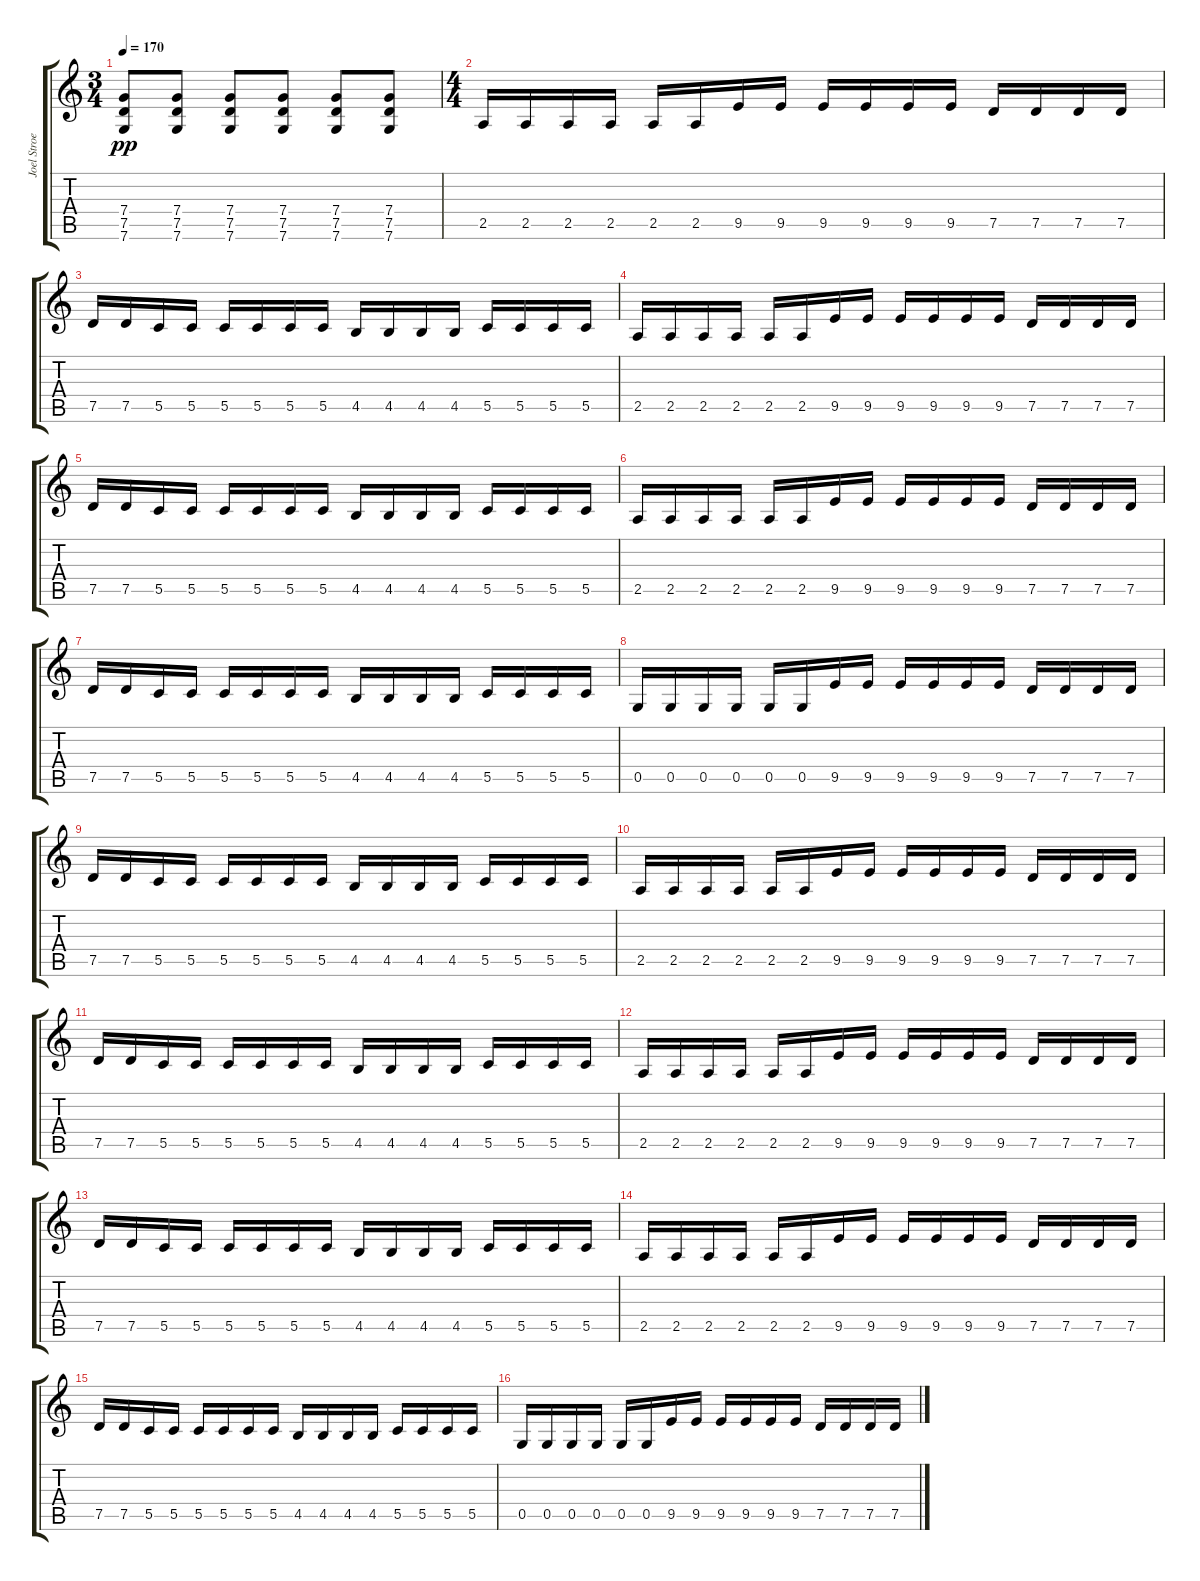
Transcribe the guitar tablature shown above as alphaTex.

\track ("Joel Stroetzel 2" "Joel Stroe") {instrument distortionguitar}
\staff {score tabs}
\tuning (D4 A3 F3 C3 G2 C2) {hide}
\ts (3 4)
\tempo 170
\clef g2
\ks c
(7.4 7.5 7.6).8{dy pp} (7.4 7.5 7.6).8 (7.4 7.5 7.6).8 (7.4 7.5 7.6).8 (7.4 7.5 7.6).8 (7.4 7.5 7.6).8 |
\ts (4 4)
2.5.16 2.5.16 2.5.16 2.5.16 2.5.16 2.5.16 9.5.16 9.5.16 9.5.16 9.5.16 9.5.16 9.5.16 7.5.16 7.5.16 7.5.16 7.5.16 |
7.5.16 7.5.16 5.5.16 5.5.16 5.5.16 5.5.16 5.5.16 5.5.16 4.5.16 4.5.16 4.5.16 4.5.16 5.5.16 5.5.16 5.5.16 5.5.16 |
2.5.16 2.5.16 2.5.16 2.5.16 2.5.16 2.5.16 9.5.16 9.5.16 9.5.16 9.5.16 9.5.16 9.5.16 7.5.16 7.5.16 7.5.16 7.5.16 |
7.5.16 7.5.16 5.5.16 5.5.16 5.5.16 5.5.16 5.5.16 5.5.16 4.5.16 4.5.16 4.5.16 4.5.16 5.5.16 5.5.16 5.5.16 5.5.16 |
2.5.16 2.5.16 2.5.16 2.5.16 2.5.16 2.5.16 9.5.16 9.5.16 9.5.16 9.5.16 9.5.16 9.5.16 7.5.16 7.5.16 7.5.16 7.5.16 |
7.5.16 7.5.16 5.5.16 5.5.16 5.5.16 5.5.16 5.5.16 5.5.16 4.5.16 4.5.16 4.5.16 4.5.16 5.5.16 5.5.16 5.5.16 5.5.16 |
0.5.16 0.5.16 0.5.16 0.5.16 0.5.16 0.5.16 9.5.16 9.5.16 9.5.16 9.5.16 9.5.16 9.5.16 7.5.16 7.5.16 7.5.16 7.5.16 |
7.5.16 7.5.16 5.5.16 5.5.16 5.5.16 5.5.16 5.5.16 5.5.16 4.5.16 4.5.16 4.5.16 4.5.16 5.5.16 5.5.16 5.5.16 5.5.16 |
2.5.16 2.5.16 2.5.16 2.5.16 2.5.16 2.5.16 9.5.16 9.5.16 9.5.16 9.5.16 9.5.16 9.5.16 7.5.16 7.5.16 7.5.16 7.5.16 |
7.5.16 7.5.16 5.5.16 5.5.16 5.5.16 5.5.16 5.5.16 5.5.16 4.5.16 4.5.16 4.5.16 4.5.16 5.5.16 5.5.16 5.5.16 5.5.16 |
2.5.16 2.5.16 2.5.16 2.5.16 2.5.16 2.5.16 9.5.16 9.5.16 9.5.16 9.5.16 9.5.16 9.5.16 7.5.16 7.5.16 7.5.16 7.5.16 |
7.5.16 7.5.16 5.5.16 5.5.16 5.5.16 5.5.16 5.5.16 5.5.16 4.5.16 4.5.16 4.5.16 4.5.16 5.5.16 5.5.16 5.5.16 5.5.16 |
2.5.16 2.5.16 2.5.16 2.5.16 2.5.16 2.5.16 9.5.16 9.5.16 9.5.16 9.5.16 9.5.16 9.5.16 7.5.16 7.5.16 7.5.16 7.5.16 |
7.5.16 7.5.16 5.5.16 5.5.16 5.5.16 5.5.16 5.5.16 5.5.16 4.5.16 4.5.16 4.5.16 4.5.16 5.5.16 5.5.16 5.5.16 5.5.16 |
0.5.16 0.5.16 0.5.16 0.5.16 0.5.16 0.5.16 9.5.16 9.5.16 9.5.16 9.5.16 9.5.16 9.5.16 7.5.16 7.5.16 7.5.16 7.5.16
